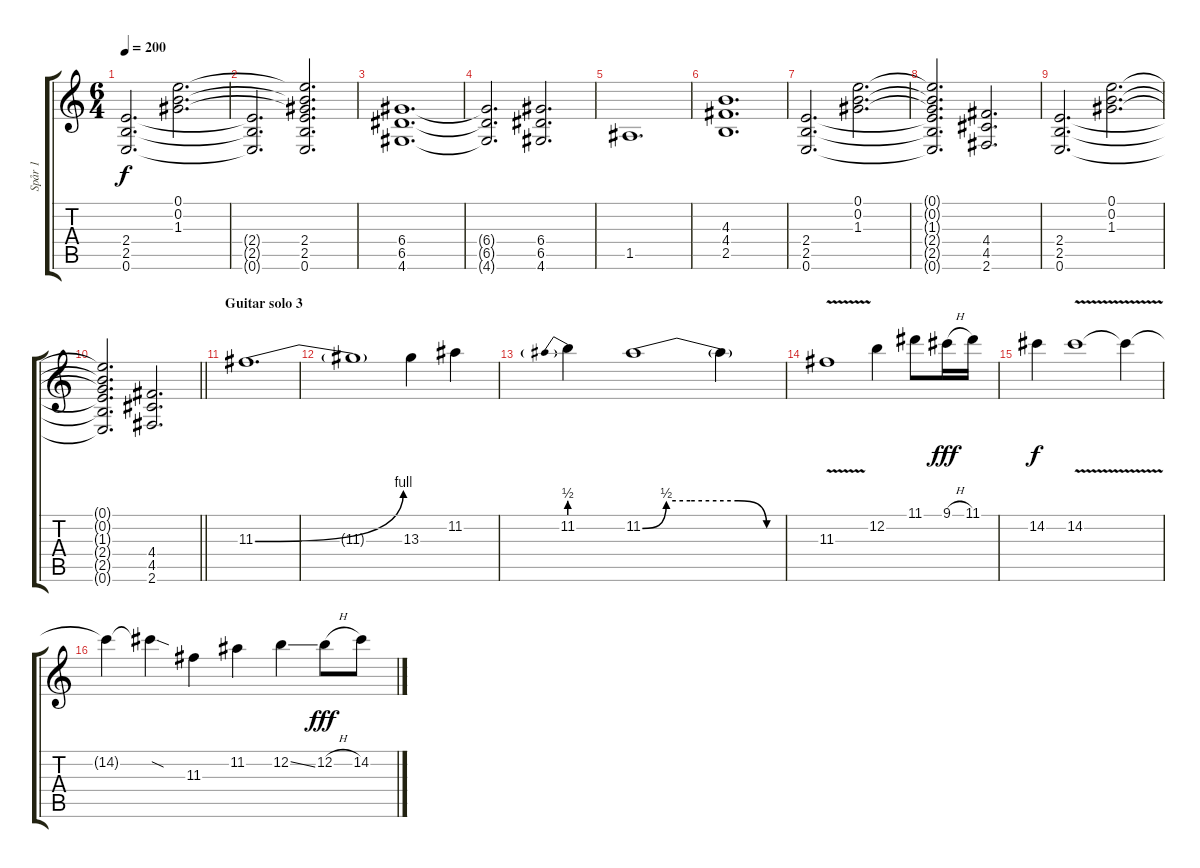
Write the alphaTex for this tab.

\track ("Spår 1" "Spår 1") {instrument acousticguitarsteel}
\staff {score tabs}
\tuning (E4 B3 G3 D3 A2 E2) {hide}
\ts (6 4)
\tempo 200
\clef g2
\ks c
(2.4 2.5 0.6).2{d dy f} (0.1 0.2 1.3).2{d} |
(2.4{t} 2.5{t} 0.6{t}).2{d} (0.1{t} 0.2{t} 1.3{t} 2.4 2.5 0.6).2{d} |
(6.4 6.5 4.6).1{d} |
(6.4{t} 6.5{t} 4.6{t}).2{d} (6.4 6.5 4.6).2{d} |
1.5.1{d} |
(4.3 4.4 2.5).1{d} |
(2.4 2.5 0.6).2{d} (0.1 0.2 1.3).2{d} |
(0.1{t} 0.2{t} 1.3{t} 2.4{t} 2.5{t} 0.6{t}).2{d} (4.4 4.5 2.6).2{d} |
(2.4 2.5 0.6).2{d} (0.1 0.2 1.3).2{d} |
\barLineRight lightlight
(0.1{t} 0.2{t} 1.3{t} 2.4{t} 2.5{t} 0.6{t}).2{d} (4.4 4.5 2.6).2{d} |
\section ("" "Guitar solo 3")
11.3{be (bend 0 0 60 4)}.1{d} |
11.3{t}.1 13.3.4 11.2.4 |
11.2{be (prebend 0 2 60 2)}.4 11.2{be (custom 0 0 10 2 20 2 40 2 52 0 60 0)}.1 11.2{t}.4 |
11.3{v}.1 12.2.4 11.1.8 9.1{h}.16{dy fff} 11.1.16 |
14.2.4{dy f} 14.2{v}.1 14.2{t}.4 |
14.2{t}.4 14.2{sod t}.4 11.3.4 11.2.4 12.2{ss}.4 12.2{h}.8{dy fff} 14.2.8
